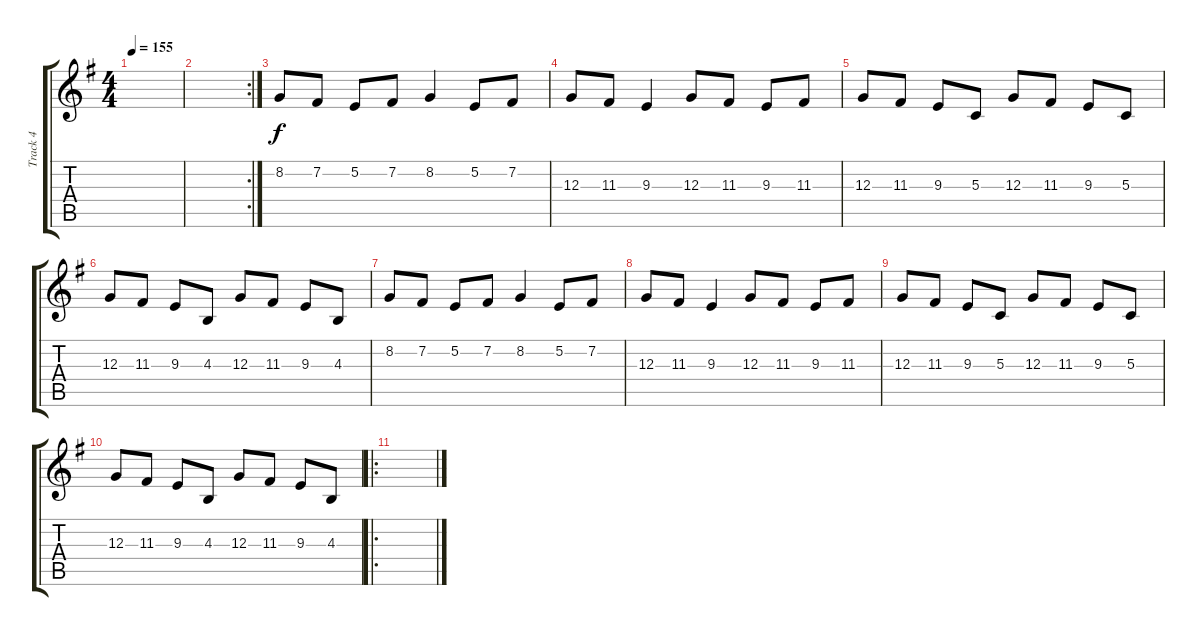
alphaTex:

\track ("Track 4" "Track 4") {instrument musicbox}
\staff {score tabs}
\tuning (E4 B3 G3 D3 A2 E2) {hide}
\ts (4 4)
\tempo 155
\clef g2
\ks eminor
|
\rc 2
|
8.2.8{instrument musicbox} 7.2.8 5.2.8 7.2.8 8.2.4 5.2.8 7.2.8 |
12.3.8 11.3.8 9.3.4 12.3.8 11.3.8 9.3.8 11.3.8 |
12.3.8 11.3.8 9.3.8 5.3.8 12.3.8 11.3.8 9.3.8 5.3.8 |
12.3.8 11.3.8 9.3.8 4.3.8 12.3.8 11.3.8 9.3.8 4.3.8 |
8.2.8 7.2.8 5.2.8 7.2.8 8.2.4 5.2.8 7.2.8 |
12.3.8 11.3.8 9.3.4 12.3.8 11.3.8 9.3.8 11.3.8 |
12.3.8 11.3.8 9.3.8 5.3.8 12.3.8 11.3.8 9.3.8 5.3.8 |
12.3.8 11.3.8 9.3.8 4.3.8 12.3.8 11.3.8 9.3.8 4.3.8 |
\ro
